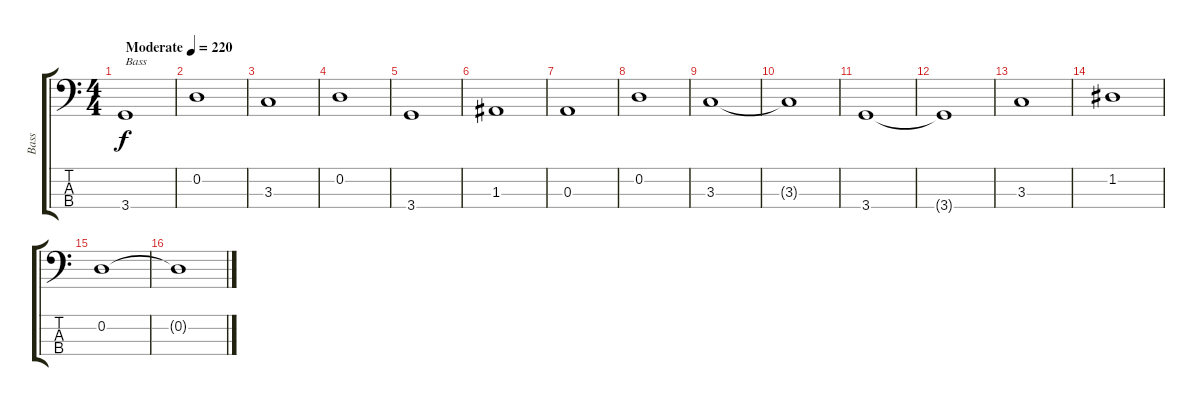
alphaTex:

\track ("Bass" "Bass") {instrument electricbassfinger}
\staff {score tabs}
\tuning (G2 D2 A1 E1) {hide}
\ts (4 4)
\tempo (220 "Moderate")
\clef f4
\ks c
3.4.1{txt "Bass" dy f instrument electricbassfinger} |
0.2.1 |
3.3.1 |
0.2.1 |
3.4.1 |
1.3.1 |
0.3.1 |
0.2.1 |
3.3.1 |
3.3{t}.1 |
3.4.1 |
3.4{t}.1 |
3.3.1 |
1.2.1 |
0.2.1 |
0.2{t}.1
